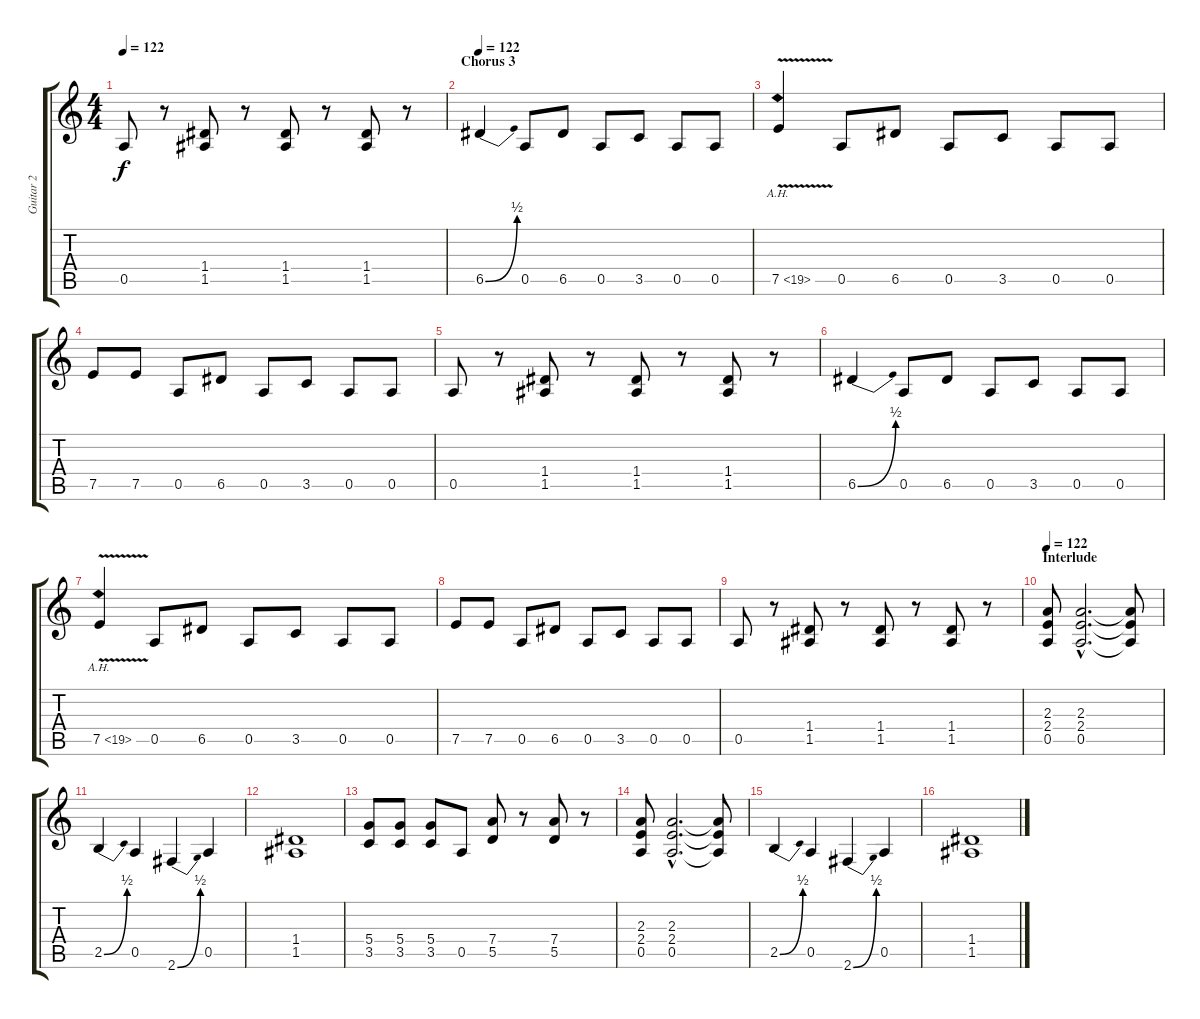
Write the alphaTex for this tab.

\track ("Guitar 2" "Guitar 2") {instrument distortionguitar}
\staff {score tabs}
\tuning (E4 B3 G3 D3 A2 E2) {hide}
\ts (4 4)
\tempo 122
\clef g2
\ks c
0.5.8{dy f} r.8 (1.4 1.5).8 r.8 (1.4 1.5).8 r.8 (1.4 1.5).8 r.8 |
\section ("" "Chorus 3")
\tempo 122
6.5{be (bend 0 0 60 2)}.4 0.5.8 6.5.8 0.5.8 3.5.8 0.5.8 0.5.8 |
7.5{ah 12 v}.4 0.5.8 6.5.8 0.5.8 3.5.8 0.5.8 0.5.8 |
7.5.8 7.5.8 0.5.8 6.5.8 0.5.8 3.5.8 0.5.8 0.5.8 |
0.5.8 r.8 (1.4 1.5).8 r.8 (1.4 1.5).8 r.8 (1.4 1.5).8 r.8 |
6.5{be (bend 0 0 60 2)}.4 0.5.8 6.5.8 0.5.8 3.5.8 0.5.8 0.5.8 |
7.5{ah 12 v}.4 0.5.8 6.5.8 0.5.8 3.5.8 0.5.8 0.5.8 |
7.5.8 7.5.8 0.5.8 6.5.8 0.5.8 3.5.8 0.5.8 0.5.8 |
0.5.8 r.8 (1.4 1.5).8 r.8 (1.4 1.5).8 r.8 (1.4 1.5).8 r.8 |
\section ("" "Interlude")
\tempo 122
(2.3 2.4 0.5).8 (2.3{hac} 2.4{hac} 0.5{hac}).2{d} (2.3{t} 2.4{t} 0.5{t}).8 |
2.5{be (bend 0 0 60 2)}.4 0.5.4 2.6{be (bend 0 0 60 2)}.4 0.5.4 |
(1.4 1.5).1 |
(5.4 3.5).8 (5.4 3.5).8 (5.4 3.5).8 0.5.8 (7.4 5.5).8 r.8 (7.4 5.5).8 r.8 |
(2.3 2.4 0.5).8 (2.3{hac} 2.4{hac} 0.5{hac}).2{d} (2.3{t} 2.4{t} 0.5{t}).8 |
2.5{be (bend 0 0 60 2)}.4 0.5.4 2.6{be (bend 0 0 60 2)}.4 0.5.4 |
(1.4 1.5).1
